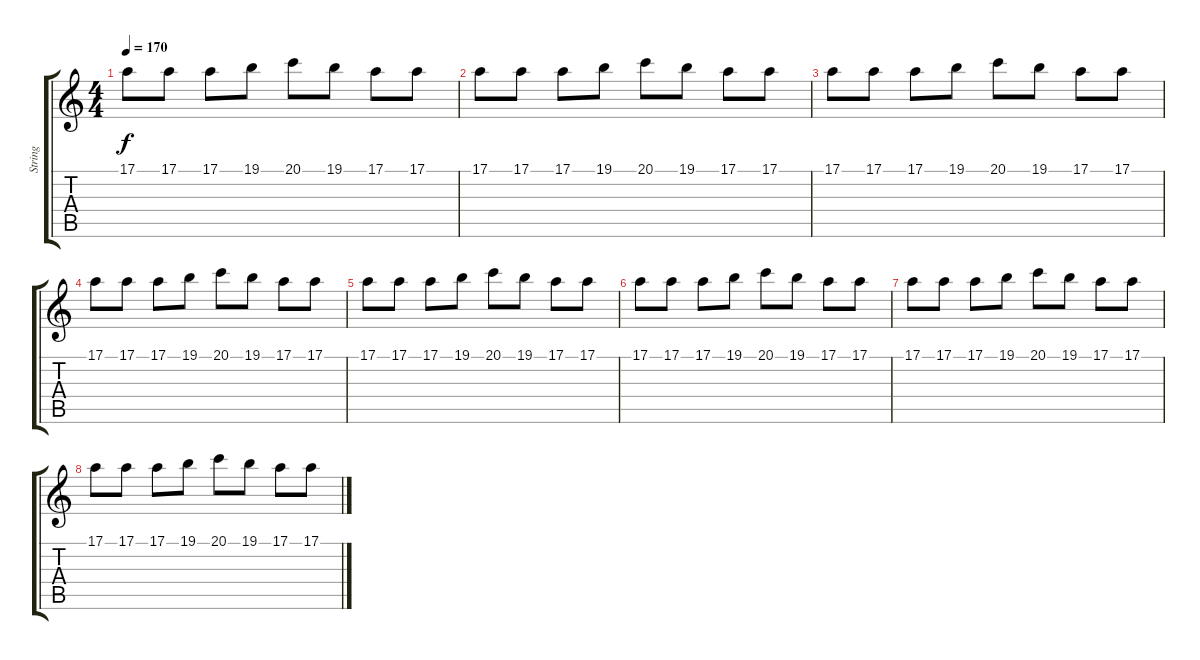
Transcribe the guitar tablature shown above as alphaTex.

\track ("String" "String") {instrument stringensemble1}
\staff {score tabs}
\tuning (E4 B3 G3 D3 A2 E2) {hide}
\ts (4 4)
\tempo 170
\clef g2
\ks c
17.1.8{dy f} 17.1.8 17.1.8 19.1.8 20.1.8 19.1.8 17.1.8 17.1.8 |
17.1.8 17.1.8 17.1.8 19.1.8 20.1.8 19.1.8 17.1.8 17.1.8 |
17.1.8 17.1.8 17.1.8 19.1.8 20.1.8 19.1.8 17.1.8 17.1.8 |
17.1.8 17.1.8 17.1.8 19.1.8 20.1.8 19.1.8 17.1.8 17.1.8 |
17.1.8 17.1.8 17.1.8 19.1.8 20.1.8 19.1.8 17.1.8 17.1.8 |
17.1.8 17.1.8 17.1.8 19.1.8 20.1.8 19.1.8 17.1.8 17.1.8 |
17.1.8 17.1.8 17.1.8 19.1.8 20.1.8 19.1.8 17.1.8 17.1.8 |
17.1.8 17.1.8 17.1.8 19.1.8 20.1.8 19.1.8 17.1.8 17.1.8
